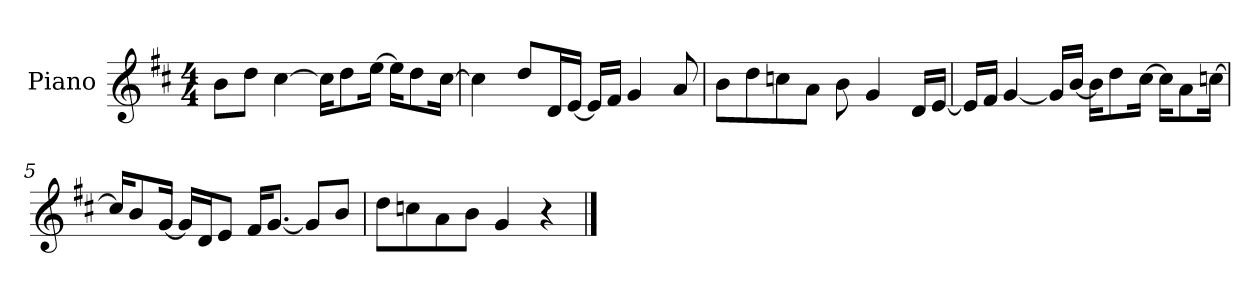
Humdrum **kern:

**kern
*part1
*staff1
*I"Piano
*I'P-no
*clefG2
*k[f#c#]
*M4/4
*MM90
=1
8b\L
8dd\J
[4cc#\
16cc#\KL]
8dd\
[16ee\Jk
16ee\KL]
8dd\
[16cc#\Jk
=2
4cc#\]
8dd/L
16d/L
[16e/JJ
16e/LL]
16f#/JJ
4g/
8a/
=3
8b\L
8dd\
8ccn\
8a\J
8b\
4g/
16d/LL
[16e/JJ
=4
16e/LL]
16f#/JJ
[4g/
16g/LL]
[16b/JJ
16b\KL]
8dd\
[16cc#\Jk
16cc#\KL]
8a\
[16ccn\Jk
!!LO:LB:g=z
=5
16cc/KL]
8b/
[16g/Jk
16g/LL]
16d/J
8e/J
16f#/KL
[8.g/J
8g/L]
8b/J
=6
8dd\L
8ccn\
8a\
8b\J
4g/
4r
==
*-
